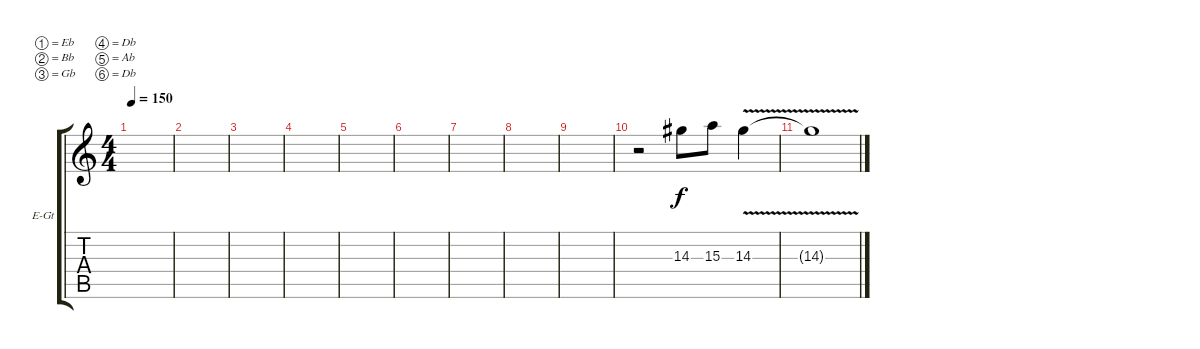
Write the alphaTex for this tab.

\bracketExtendMode groupsimilarinstruments
\firstSystemTrackNameOrientation horizontal
\otherSystemsTrackNameOrientation horizontal
\track ("Solo Guitar 1" "E-Gt") {instrument distortionguitar}
\staff {score tabs}
\tuning (Eb4 Bb3 Gb3 Db3 Ab2 Db2)
\ts (4 4)
\tempo 150
\clef g2
\ks c
|
|
|
|
|
|
|
|
|
r.2 14.3.8 15.3.8 14.3{v}.4 |
14.3{v t}.1
